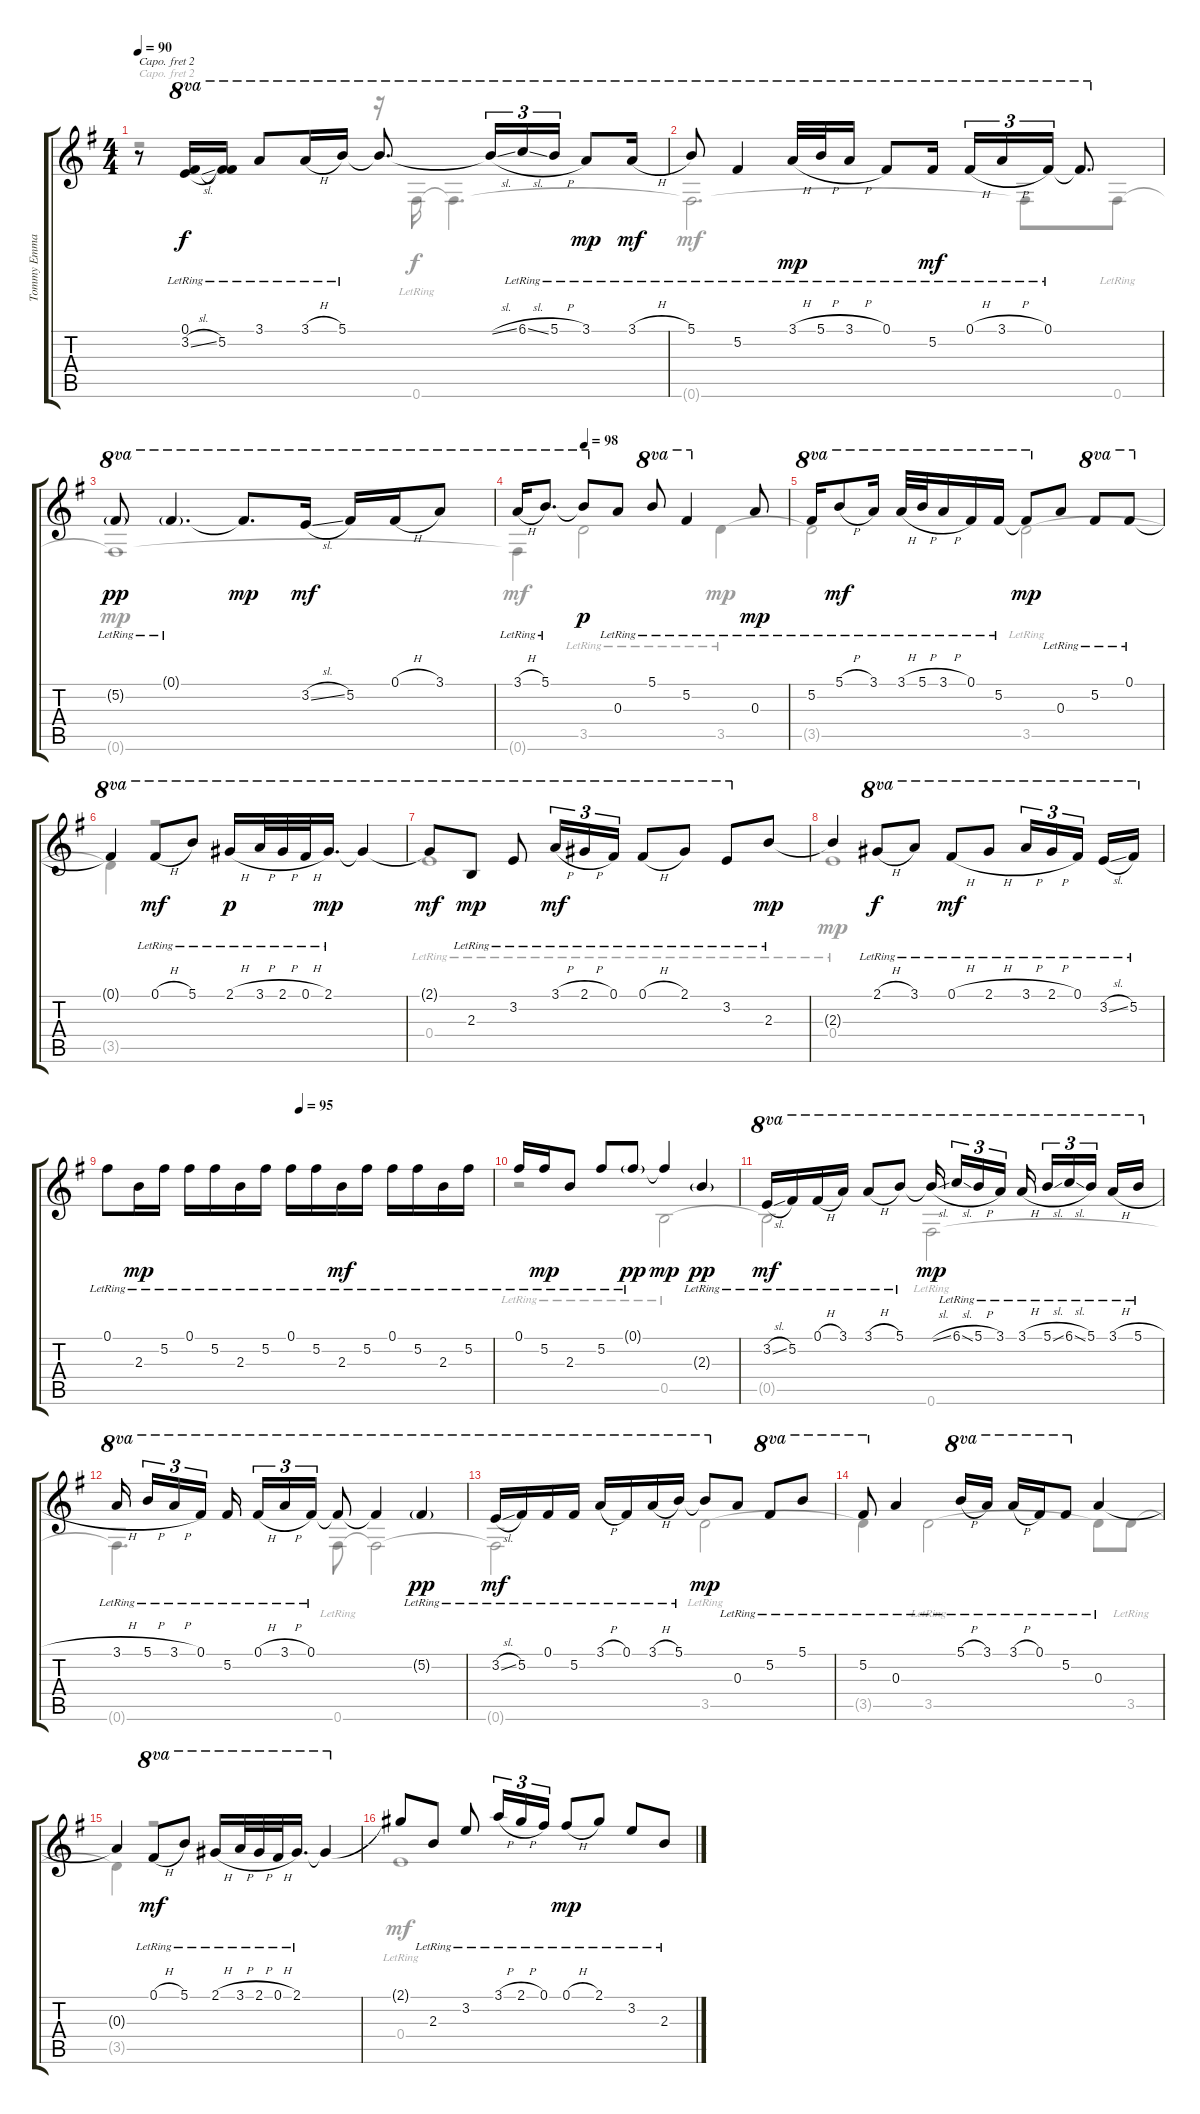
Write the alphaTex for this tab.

\track ("Tommy Emmanuel" "Tommy Emma") {instrument acousticguitarsteel}
\staff {score tabs}
\capo 2
\tuning (E4 B3 G3 D3 A2 E2) {hide}
\voice
\ts (4 4)
\tempo 90
\clef g2
\ks g
r.8{dy f instrument acousticguitarsteel} (0.1{lr} 3.2{sl lr}).16{ot 8va} (0.1{t} 5.2{lr}).16{ot 8va} 3.1{lr}.8{ot 8va} 3.1{h lr}.16{ot 8va} 5.1{lr}.16{ot 8va} 5.1{t}.8{d ot 8va} 5.1{sl t}.16{tu (3 2) ot 8va} 6.1{sl lr}.16{tu (3 2) ot 8va} 5.1{h lr}.16{tu (3 2) ot 8va} 3.1{lr}.8{ot 8va dy mp} 3.1{h lr}.16{ot 8va dy mf} |
5.1{lr}.8{ot 8va} 5.2{lr}.4{ot 8va} 3.1{h lr}.32{ot 8va dy mp} 5.1{h lr}.32{ot 8va} 3.1{h lr}.16{ot 8va} 0.1{lr}.8{ot 8va} 5.2{lr}.16{ot 8va dy mf beam splitsecondary} 0.1{h lr}.16{tu (3 2) ot 8va} 3.1{h lr}.16{tu (3 2) ot 8va} 0.1{lr}.16{tu (3 2) ot 8va} 0.1{t}.8{d ot 8va} |
5.2{g lr}.8{ot 8va dy pp} 0.1{g lr}.4{d ot 8va} 0.1{t}.8{d ot 8va dy mp} 3.2{sl}.16{ot 8va dy mf} 5.2.16{ot 8va} 0.1{h}.16{ot 8va} 3.1.8{ot 8va} |
\tempo (98 0.25)
3.1{h lr}.16{ot 8va} 5.1{lr}.8{d ot 8va} 5.1{t}.8{ot 8va dy p} 0.3{lr}.8 5.1{lr}.8{ot 8va} 5.2{lr}.4{ot 8va} 0.3{lr}.8{dy mp} |
5.2{lr}.16{ot 8va} 5.1{h lr}.8{ot 8va dy mf} 3.1{lr}.16{ot 8va} 3.1{h lr}.32{ot 8va} 5.1{h lr}.32{ot 8va} 3.1{h lr}.16{ot 8va} 0.1{lr}.16{ot 8va} 5.2{lr}.16{ot 8va} 5.2{t}.8{ot 8va dy mp} 0.3{lr}.8 5.2{lr}.8{ot 8va} 0.1{lr}.8{ot 8va} |
0.1{t}.4{ot 8va} 0.1{h lr}.8{ot 8va dy mf} 5.1{lr}.8{ot 8va} 2.1{h lr}.16{ot 8va dy p} 3.1{h lr}.32{ot 8va} 2.1{h lr}.32{ot 8va} 0.1{h lr}.32{ot 8va} 2.1{lr}.16{d ot 8va dy mp} 2.1{t}.4{ot 8va} |
2.1{t}.8{ot 8va dy mf} 2.3{lr}.8{ot 8va dy mp} 3.2{lr}.8{ot 8va} 3.1{h lr}.16{tu (3 2) ot 8va dy mf} 2.1{h lr}.16{tu (3 2) ot 8va} 0.1{lr}.16{tu (3 2) ot 8va} 0.1{h lr}.8{ot 8va} 2.1{lr}.8{ot 8va} 3.2{lr}.8{ot 8va} 2.3{lr}.8{dy mp} |
2.3{t}.4 2.1{h lr}.8{ot 8va dy f} 3.1{lr}.8{ot 8va} 0.1{h lr}.8{ot 8va dy mf} 2.1{h lr}.8{ot 8va} 3.1{h lr}.16{tu (3 2) ot 8va} 2.1{h lr}.16{tu (3 2) ot 8va} 0.1{lr}.16{tu (3 2) ot 8va beam splitsecondary} 3.2{sl lr}.16{ot 8va} 5.2{lr}.16{ot 8va} |
\tempo (95 0.5)
0.1{lr}.8 2.3{lr}.16{dy mp} 5.2{lr}.16 0.1{lr}.16 5.2{lr}.16 2.3{lr}.16 5.2{lr}.16 0.1{lr}.16 5.2{lr}.16 2.3{lr}.16{dy mf} 5.2{lr}.16 0.1{lr}.16 5.2{lr}.16 2.3{lr}.16 5.2{lr}.16 |
0.1{lr}.16 5.2{lr}.16{dy mp} 2.3{lr}.8 5.2{lr}.8 0.1{g lr}.8{dy pp} 0.1{t}.4{dy mp} 2.3{g lr}.4{dy pp} |
3.2{sl lr}.16{ot 8va dy mf} 5.2{lr}.16{ot 8va} 0.1{h lr}.16{ot 8va} 3.1{lr}.16{ot 8va} 3.1{h lr}.8{ot 8va} 5.1{lr}.8{ot 8va} 5.1{sl t}.16{ot 8va dy mp beam splitsecondary} 6.1{sl lr}.16{tu (3 2) ot 8va} 5.1{h lr}.16{tu (3 2) ot 8va} 3.1{lr}.16{tu (3 2) ot 8va beam splitsecondary} 3.1{h lr}.16{ot 8va} 5.1{sl lr}.16{tu (3 2) ot 8va} 6.1{sl lr}.16{tu (3 2) ot 8va} 5.1{lr}.16{tu (3 2) ot 8va beam splitsecondary} 3.1{h lr}.16{ot 8va} 5.1{h lr}.16{ot 8va} |
3.1{h lr}.16{ot 8va beam splitsecondary} 5.1{h lr}.16{tu (3 2) ot 8va} 3.1{h lr}.16{tu (3 2) ot 8va} 0.1{lr}.16{tu (3 2) ot 8va beam splitsecondary} 5.2{lr}.16{ot 8va} 0.1{h lr}.16{tu (3 2) ot 8va} 3.1{h lr}.16{tu (3 2) ot 8va} 0.1{lr}.16{tu (3 2) ot 8va} 0.1{t}.8{ot 8va} 0.1{t}.4{ot 8va} 5.2{g lr}.4{ot 8va dy pp} |
3.2{sl lr}.16{ot 8va dy mf} 5.2{lr}.16{ot 8va} 0.1{lr}.16{ot 8va} 5.2{lr}.16{ot 8va} 3.1{h lr}.16{ot 8va} 0.1{lr}.16{ot 8va} 3.1{h lr}.16{ot 8va} 5.1{lr}.16{ot 8va} 5.1{t}.8{ot 8va dy mp} 0.3{lr}.8 5.2{lr}.8{ot 8va} 5.1{lr}.8{ot 8va} |
5.2{lr}.8{ot 8va} 0.3{lr}.4 5.1{h lr}.16{ot 8va} 3.1{lr}.16{ot 8va} 3.1{h lr}.16{ot 8va} 0.1{lr}.16{ot 8va} 5.2{lr}.8{ot 8va} 0.3{lr}.4 |
0.3{t}.4 0.1{h lr}.8{ot 8va dy mf} 5.1{lr}.8{ot 8va} 2.1{h lr}.16{ot 8va} 3.1{h lr}.32{ot 8va} 2.1{h lr}.32{ot 8va} 0.1{h lr}.32{ot 8va} 2.1{lr}.16{d ot 8va} 2.1{t}.4{ot 8va} |
2.1{t}.8 2.3{lr}.8 3.2{lr}.8 3.1{h lr}.16{tu (3 2)} 2.1{h lr}.16{tu (3 2)} 0.1{lr}.16{tu (3 2)} 0.1{h lr}.8{dy mp} 2.1{lr}.8 3.2{lr}.8 2.3{lr}.8
\voice
\clef g2
\ottava regular
\simile none
\ks g
r.2{dy f} r.16 0.6{lr}.16 0.6{t}.4{d} |
0.6{t}.2{d dy mf} 0.6{t}.8 0.6{lr}.8 |
0.6{t}.1{dy mp} |
0.6{t}.4{dy mf} 3.5{lr}.2{dy p} 3.5{lr}.4{dy mp} |
3.5{t}.2 3.5{lr}.2 |
3.5{t}.4 r.2{d} |
0.4{lr}.1{dy mf} |
0.4{lr}.1{dy mp} |
|
r.2 0.5{lr}.2 |
0.5{t}.2{dy mf} 0.6{lr}.2{dy mp} |
0.6{t}.4{d} 0.6{lr}.8 0.6{t}.2 |
0.6{t}.2{dy mf} 3.5{lr}.2{dy mp} |
3.5{t}.4 3.5{lr}.2 3.5{t}.8 3.5{lr}.8 |
3.5{t}.4 r.2{d} |
0.4{lr}.1{dy mf}
